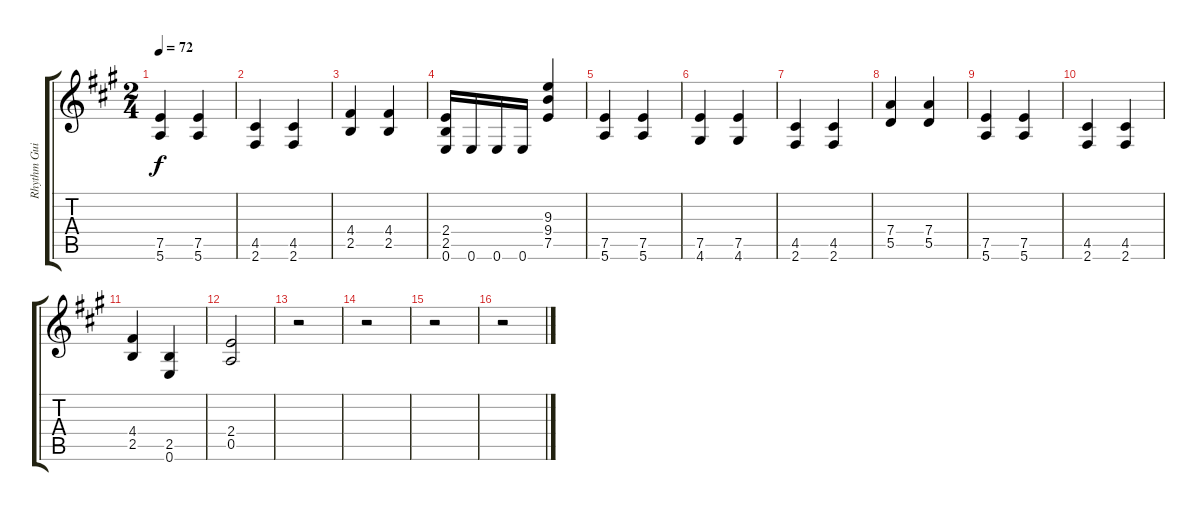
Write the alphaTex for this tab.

\track ("Rhythm Guitar" "Rhythm Gui") {instrument acousticguitarnylon}
\staff {score tabs}
\tuning (E4 B3 G3 D3 A2 E2) {hide}
\ts (2 4)
\tempo 72
\clef g2
\ks a
(7.5 5.6).4{dy f} (7.5 5.6).4 |
(4.5 2.6).4 (4.5 2.6).4 |
(4.4 2.5).4 (4.4 2.5).4 |
(2.4 2.5 0.6).16 0.6.16 0.6.16 0.6.16 (9.3 9.4 7.5).4 |
(7.5 5.6).4 (7.5 5.6).4 |
(7.5 4.6).4 (7.5 4.6).4 |
(4.5 2.6).4 (4.5 2.6).4 |
(7.4 5.5).4 (7.4 5.5).4 |
(7.5 5.6).4 (7.5 5.6).4 |
(4.5 2.6).4 (4.5 2.6).4 |
(4.4 2.5).4 (2.5 0.6).4 |
(2.4 0.5).2 |
r.2 |
r.2 |
r.2 |
r.2
